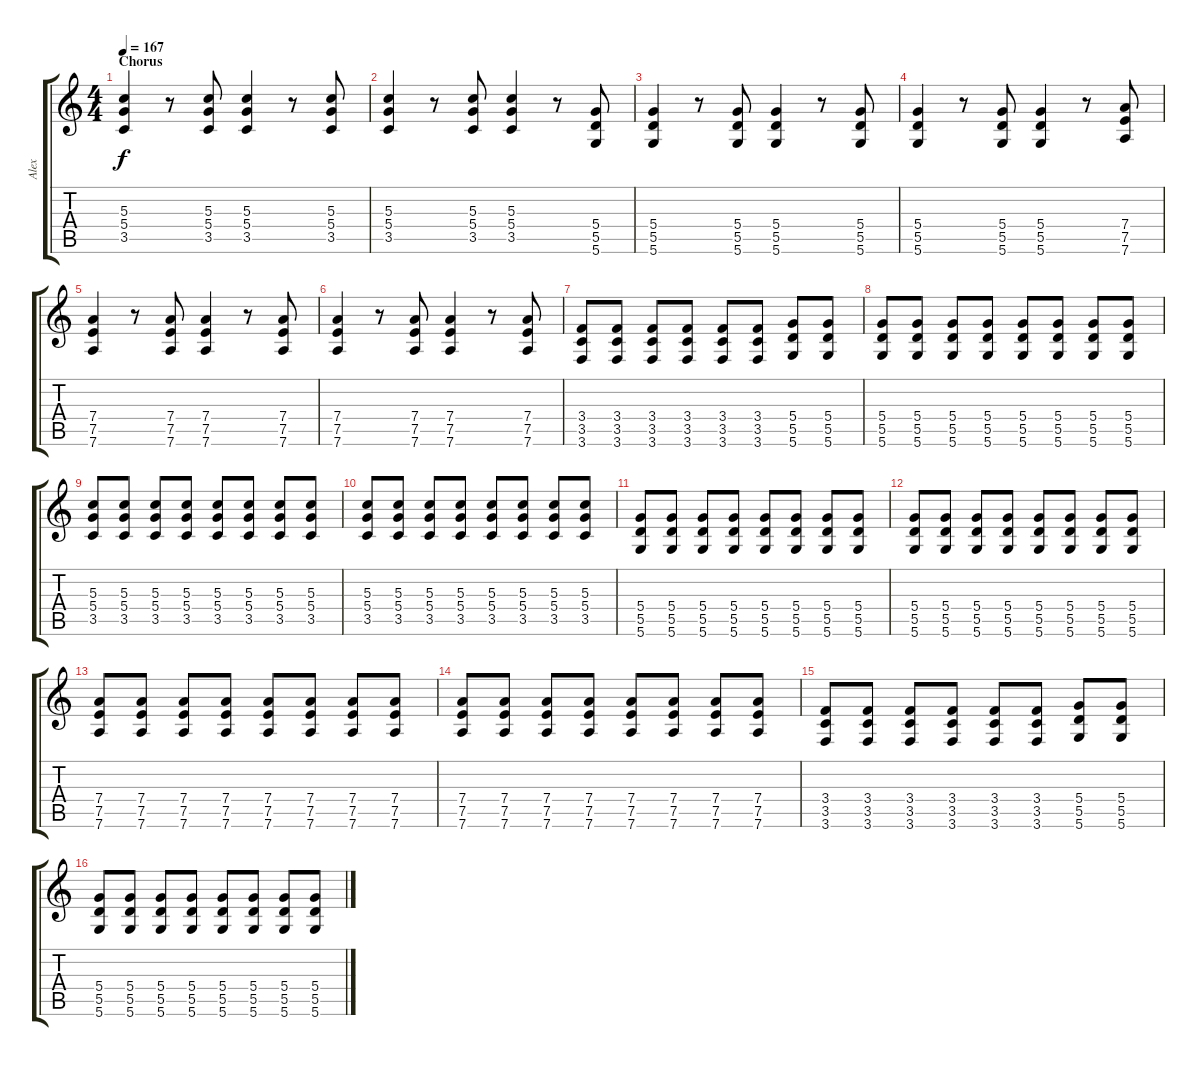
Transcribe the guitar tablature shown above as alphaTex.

\track ("Alex" "Alex") {instrument overdrivenguitar}
\staff {score tabs}
\tuning (E4 B3 G3 D3 A2 D2) {hide}
\ts (4 4)
\section ("" "Chorus")
\tempo 167
\clef g2
\ks c
(5.3 5.4 3.5).4{dy f} r.8 (5.3 5.4 3.5).8 (5.3 5.4 3.5).4 r.8 (5.3 5.4 3.5).8 |
(5.3 5.4 3.5).4 r.8 (5.3 5.4 3.5).8 (5.3 5.4 3.5).4 r.8 (5.4 5.5 5.6).8 |
(5.4 5.5 5.6).4 r.8 (5.4 5.5 5.6).8 (5.4 5.5 5.6).4 r.8 (5.4 5.5 5.6).8 |
(5.4 5.5 5.6).4 r.8 (5.4 5.5 5.6).8 (5.4 5.5 5.6).4 r.8 (7.4 7.5 7.6).8 |
(7.4 7.5 7.6).4 r.8 (7.4 7.5 7.6).8 (7.4 7.5 7.6).4 r.8 (7.4 7.5 7.6).8 |
(7.4 7.5 7.6).4 r.8 (7.4 7.5 7.6).8 (7.4 7.5 7.6).4 r.8 (7.4 7.5 7.6).8 |
(3.4 3.5 3.6).8 (3.4 3.5 3.6).8 (3.4 3.5 3.6).8 (3.4 3.5 3.6).8 (3.4 3.5 3.6).8 (3.4 3.5 3.6).8 (5.4 5.5 5.6).8 (5.4 5.5 5.6).8 |
(5.4 5.5 5.6).8 (5.4 5.5 5.6).8 (5.4 5.5 5.6).8 (5.4 5.5 5.6).8 (5.4 5.5 5.6).8 (5.4 5.5 5.6).8 (5.4 5.5 5.6).8 (5.4 5.5 5.6).8 |
(5.3 5.4 3.5).8 (5.3 5.4 3.5).8 (5.3 5.4 3.5).8 (5.3 5.4 3.5).8 (5.3 5.4 3.5).8 (5.3 5.4 3.5).8 (5.3 5.4 3.5).8 (5.3 5.4 3.5).8 |
(5.3 5.4 3.5).8 (5.3 5.4 3.5).8 (5.3 5.4 3.5).8 (5.3 5.4 3.5).8 (5.3 5.4 3.5).8 (5.3 5.4 3.5).8 (5.3 5.4 3.5).8 (5.3 5.4 3.5).8 |
(5.4 5.5 5.6).8 (5.4 5.5 5.6).8 (5.4 5.5 5.6).8 (5.4 5.5 5.6).8 (5.4 5.5 5.6).8 (5.4 5.5 5.6).8 (5.4 5.5 5.6).8 (5.4 5.5 5.6).8 |
(5.4 5.5 5.6).8 (5.4 5.5 5.6).8 (5.4 5.5 5.6).8 (5.4 5.5 5.6).8 (5.4 5.5 5.6).8 (5.4 5.5 5.6).8 (5.4 5.5 5.6).8 (5.4 5.5 5.6).8 |
(7.4 7.5 7.6).8 (7.4 7.5 7.6).8 (7.4 7.5 7.6).8 (7.4 7.5 7.6).8 (7.4 7.5 7.6).8 (7.4 7.5 7.6).8 (7.4 7.5 7.6).8 (7.4 7.5 7.6).8 |
(7.4 7.5 7.6).8 (7.4 7.5 7.6).8 (7.4 7.5 7.6).8 (7.4 7.5 7.6).8 (7.4 7.5 7.6).8 (7.4 7.5 7.6).8 (7.4 7.5 7.6).8 (7.4 7.5 7.6).8 |
(3.4 3.5 3.6).8 (3.4 3.5 3.6).8 (3.4 3.5 3.6).8 (3.4 3.5 3.6).8 (3.4 3.5 3.6).8 (3.4 3.5 3.6).8 (5.4 5.5 5.6).8 (5.4 5.5 5.6).8 |
(5.4 5.5 5.6).8 (5.4 5.5 5.6).8 (5.4 5.5 5.6).8 (5.4 5.5 5.6).8 (5.4 5.5 5.6).8 (5.4 5.5 5.6).8 (5.4 5.5 5.6).8 (5.4 5.5 5.6).8
